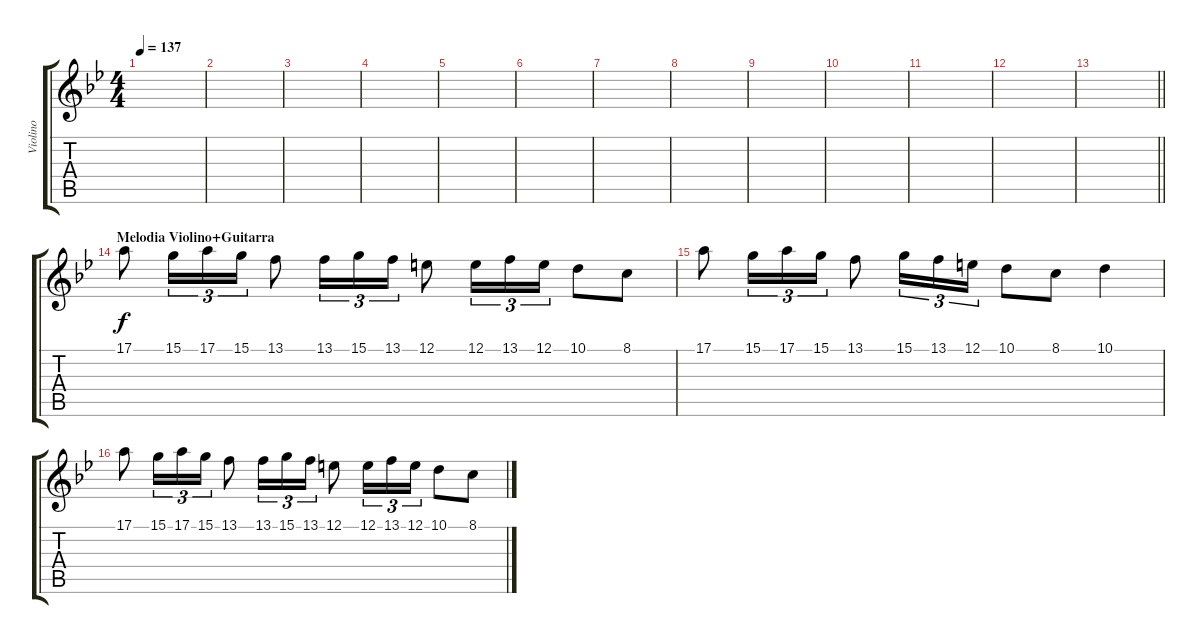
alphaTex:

\track ("Violino" "Violino") {instrument stringensemble1}
\staff {score tabs}
\tuning (E4 B3 G3 D3 A2 E2) {hide}
\ts (4 4)
\tempo 137
\clef g2
\ks gminor
|
|
|
|
|
|
|
|
|
|
|
|
\barLineRight lightlight
|
\section ("" "Melodia Violino+Guitarra")
17.1.8{dy f} 15.1.16{tu (3 2)} 17.1.16{tu (3 2)} 15.1.16{tu (3 2)} 13.1.8 13.1.16{tu (3 2)} 15.1.16{tu (3 2)} 13.1.16{tu (3 2)} 12.1.8 12.1.16{tu (3 2)} 13.1.16{tu (3 2)} 12.1.16{tu (3 2)} 10.1.8 8.1.8 |
17.1.8 15.1.16{tu (3 2)} 17.1.16{tu (3 2)} 15.1.16{tu (3 2)} 13.1.8 15.1.16{tu (3 2)} 13.1.16{tu (3 2)} 12.1.16{tu (3 2)} 10.1.8 8.1.8 10.1.4 |
17.1.8 15.1.16{tu (3 2)} 17.1.16{tu (3 2)} 15.1.16{tu (3 2)} 13.1.8 13.1.16{tu (3 2)} 15.1.16{tu (3 2)} 13.1.16{tu (3 2)} 12.1.8 12.1.16{tu (3 2)} 13.1.16{tu (3 2)} 12.1.16{tu (3 2)} 10.1.8 8.1.8
